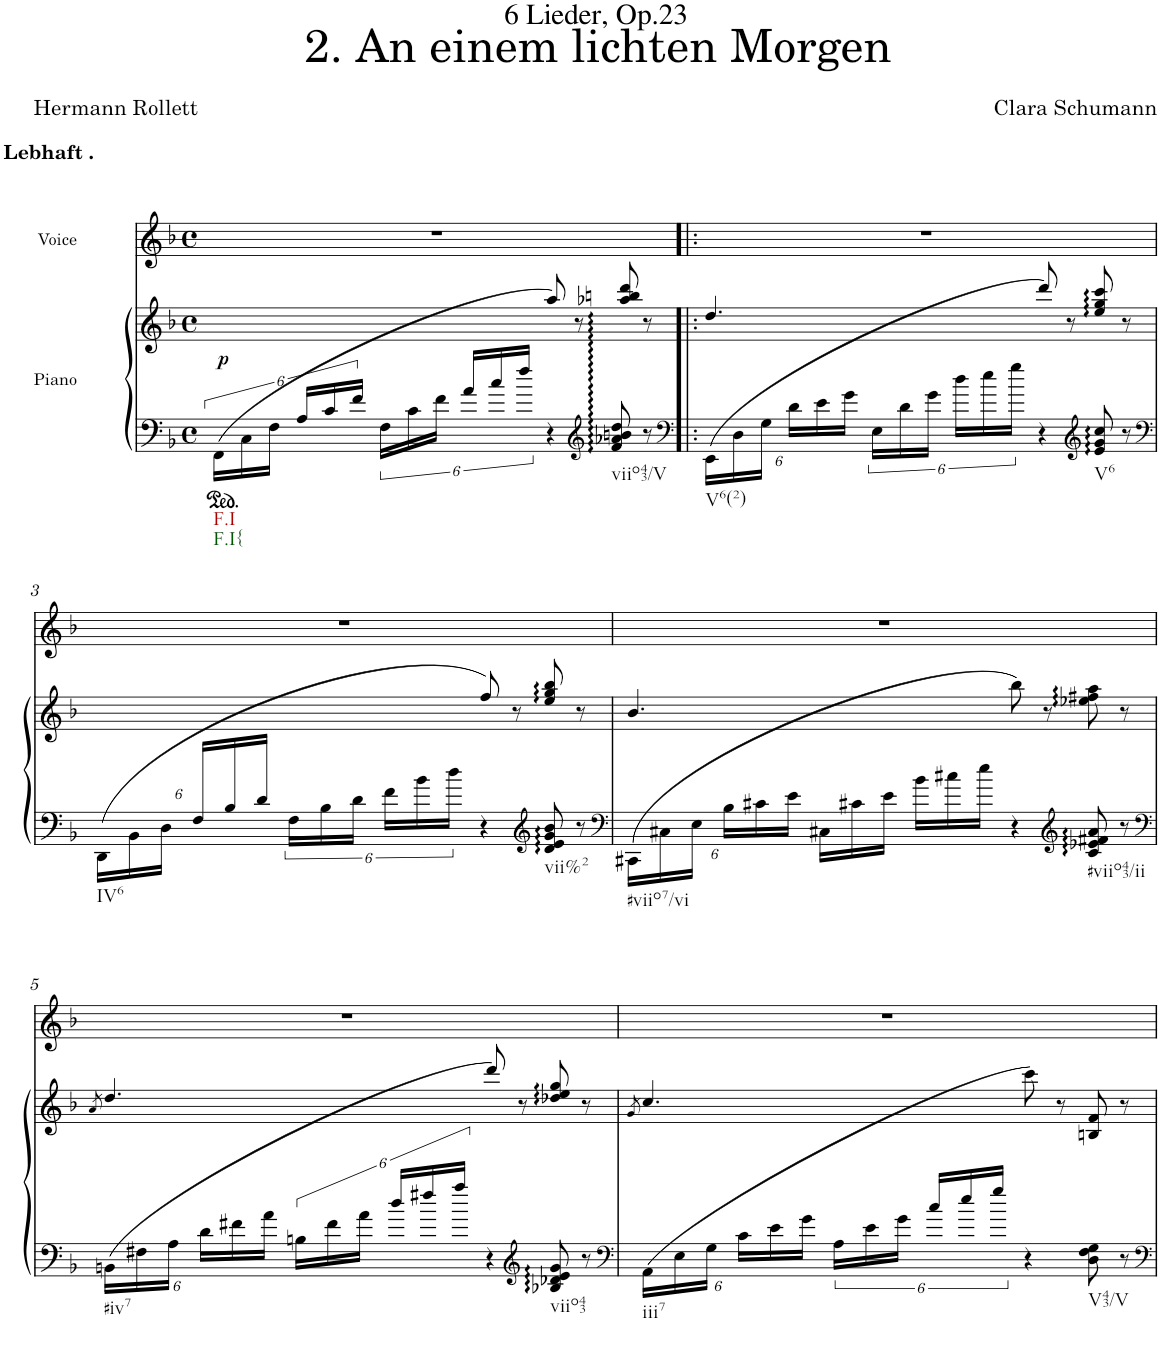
**kern	**kern	**dynam	**kern
*part2	*part2	*part2	*part1
*staff3	*staff2	*staff2/3	*staff1
*I"Piano	*	*	*I"Voice
*I'Pno	*	*	*
*clefF4	*clefG2	*	*clefG2
*k[b-]	*k[b-]	*	*k[b-]
*M4/4	*M4/4	*	*M4/4
*met(c)	*met(c)	*	*met(c)
=1	=1	=1	=1
!	!	!	!LO:TX:a:B:t=Lebhaft .
!LO:TX:b:t=F.I	!	!	!
!LO:TX:b:t=F.I{	!	!	!
!	!	!LO:DY:b	!
(24FF\LL	2ryy	p	1r
24C\	.	.	.
24F\JJ	.	.	.
24A/LL	.	.	.
24c/	.	.	.
24f/JJ	.	.	.
24F\LL	.	.	.
24c\	.	.	.
24f\JJ	.	.	.
24a/LL	.	.	.
24cc/	.	.	.
24ff/JJ	.	.	.
4r	(8aa/	.	.
.	8r	.	.
*clefG2	*	*	*
!LO:TX:b:t=viio43/V	!	!	!
8f/ 8a-X/ 8bn/ 8dd/	8aa-X/ 8bbn/ 8ddd/	.	.
8r	8r	.	.
=2!|:	=2!|:	=2!|:	=2!|:
*clefF4	*	*	*
*Xbrackettup	*	*	*
!LO:TX:b:t=V6(2)	!	!	!
(24EE\LL	4.dd/	.	1r
24D\	.	.	.
24G\JJ	.	.	.
24d\LL	.	.	.
24e\	.	.	.
24g\JJ	.	.	.
*brackettup	*	*	*
24E\LL	.	.	.
24d\	.	.	.
24g\JJ	.	.	.
24dd\LL	8ryy	.	.
24ee\	.	.	.
24gg\JJ	.	.	.
4r	8ddd/)	.	.
.	8r	.	.
*clefG2	*	*	*
!LO:TX:b:t=V6	!	!	!
8e/ 8g/ 8cc/	8ee/ 8gg/ 8ccc/	.	.
8r	8r	.	.
!!LO:LB:g=z
=3	=3	=3	=3
*clefF4	*	*	*
*Xbrackettup	*	*	*
!LO:TX:b:t=IV6	!	!	!
(>24DD\LL	2ryy	.	1r
24BB-\	.	.	.
24D\JJ	.	.	.
24F/LL	.	.	.
24B-/	.	.	.
24d/JJ	.	.	.
*brackettup	*	*	*
24F\LL	.	.	.
24B-\	.	.	.
24d\JJ	.	.	.
24f\LL	.	.	.
24b-\	.	.	.
24dd\JJ	.	.	.
4r	8ff/)	.	.
.	8r	.	.
*clefG2	*	*	*
!LO:TX:b:t=vii%2	!	!	!
8d/ 8e/ 8g/ 8b-/	8ee/ 8gg/ 8bb-/	.	.
8r	8r	.	.
=4	=4	=4	=4
*clefF4	*	*	*
*Xbrackettup	*	*	*
!LO:TX:b:t=#viio7/vi	!	!	!
(24CC#X\LL	4.b-/	.	1r
24C#X\	.	.	.
24E\JJ	.	.	.
24B-\LL	.	.	.
24c#X\	.	.	.
24e\JJ	.	.	.
*brackettup	*	*	*
24C#X\LL	.	.	.
24c#X\	.	.	.
24e\JJ	.	.	.
24b-\LL	8ryy	.	.
24cc#X\	.	.	.
24ee\JJ	.	.	.
4r	8bb-\)	.	.
.	8r	.	.
*clefG2	*	*	*
!LO:TX:b:t=#viio43/ii	!	!	!
8c#/ 8e-X/ 8f#X/ 8a/	8ee-X\ 8ff#X\ 8aa\	.	.
8r	8r	.	.
!!LO:LB:g=z
=5	=5	=5	=5
*clefF4	*	*	*
.	8qa/	.	.
*Xbrackettup	*	*	*
!LO:TX:b:t=#iv7	!	!	!
(24BBn\LL	4.dd/	.	1r
24F#X\	.	.	.
24A\JJ	.	.	.
24d\LL	.	.	.
24f#X\	.	.	.
24a\JJ	.	.	.
*brackettup	*	*	*
24Bn\LL	.	.	.
24f#\	.	.	.
24a\JJ	.	.	.
24dd/LL	8ryy	.	.
24ff#X/	.	.	.
24aa/JJ	.	.	.
4r	8ddd/)	.	.
.	8r	.	.
*clefG2	*	*	*
!LO:TX:b:t=viio43	!	!	!
8B-X/ 8d-X/ 8e/ 8g/	8dd-X/ 8ee/ 8gg/	.	.
8r	8r	.	.
=6	=6	=6	=6
*clefF4	*	*	*
.	8qg/	.	.
*Xbrackettup	*	*	*
!LO:TX:b:t=iii7	!	!	!
24AA\LL	4.cc/	.	1r
24E\	.	.	.
24G\JJ	.	.	.
24c\LL	.	.	.
24e\	.	.	.
24g\JJ	.	.	.
*brackettup	*	*	*
24A\LL	.	.	.
24e\	.	.	.
24g\JJ	.	.	.
24cc/LL	8ryy	.	.
24ee/	.	.	.
24gg/JJ	.	.	.
4r	8ccc\)	.	.
.	8r	.	.
!LO:TX:b:t=V43/V	!	!	!
8D\ 8F\ 8G\	8Bn/ 8f/	.	.
8r	8r	.	.
=	=	=	=
*-	*-	*-	*-
